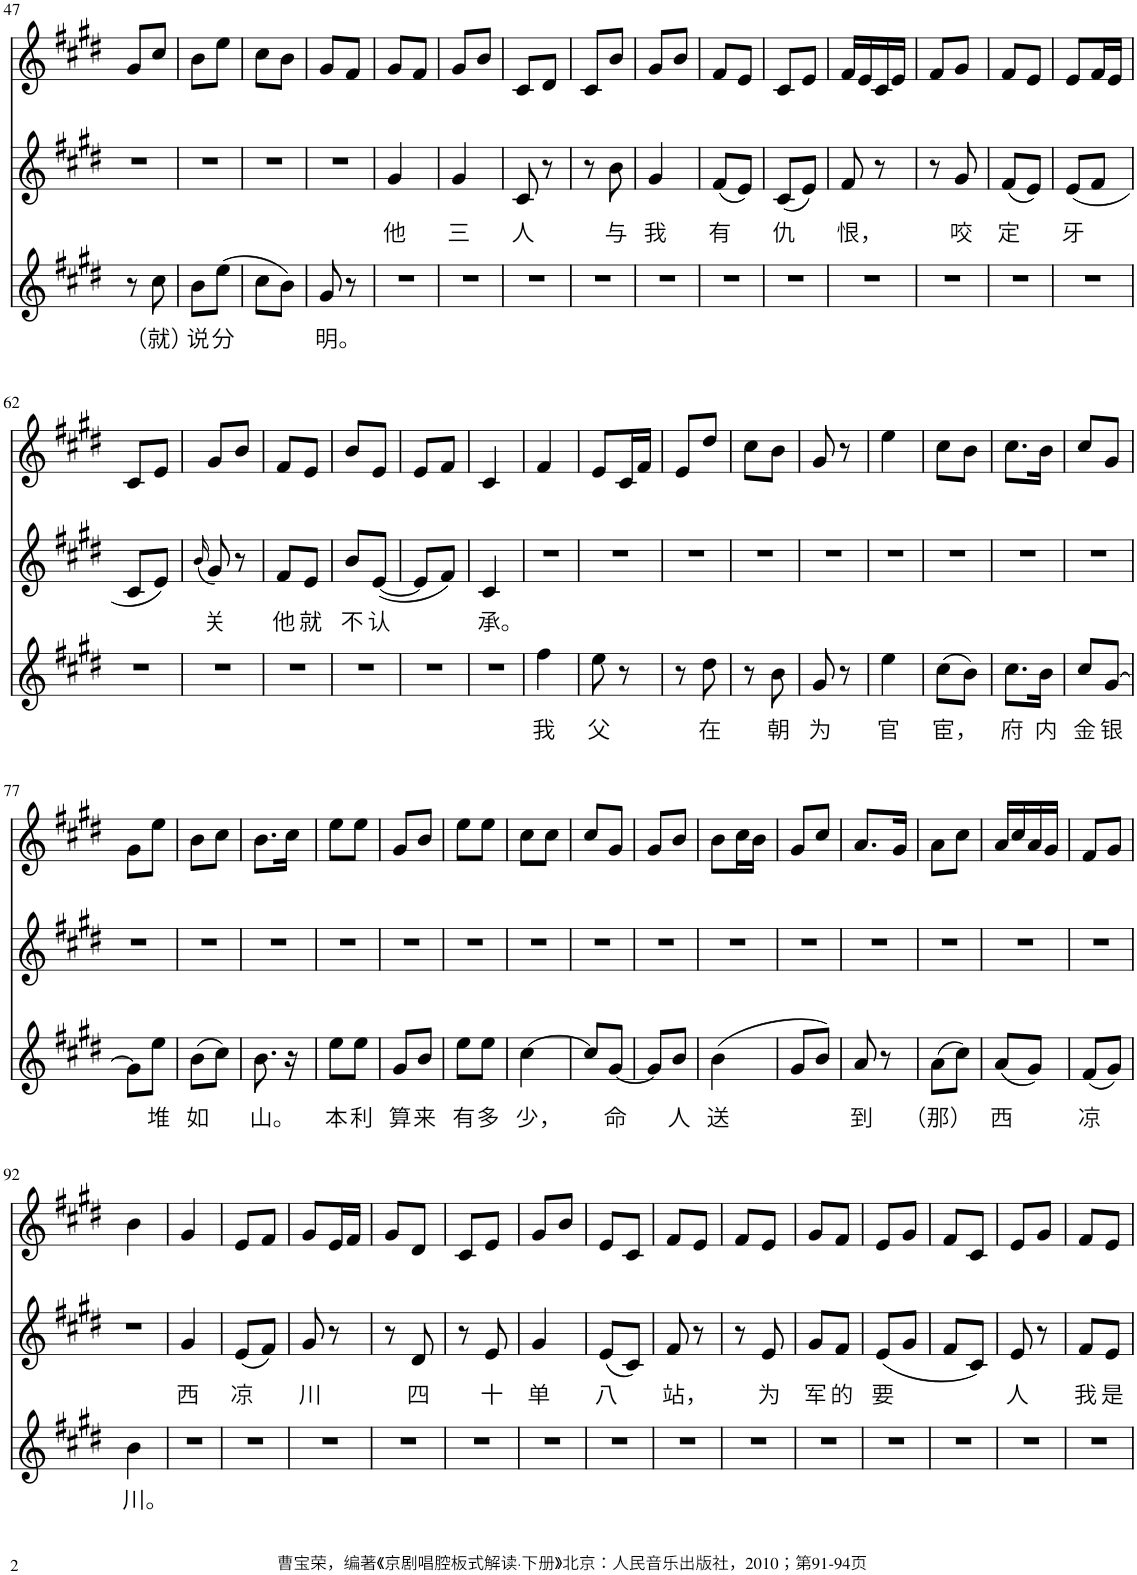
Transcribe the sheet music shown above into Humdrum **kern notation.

**kern	**text	**kern	**text	**kern
*part3	*part3	*part2	*part2	*part1
*staff3	*staff3	*staff2	*staff2	*staff1
*I"Piano	*	*I"Piano	*	*I"Piano
*I'Pno	*	*I'Pno	*	*I'Pno
!!LO:PB:g=z
*clefG2	*	*clefG2	*	*clefG2
*k[f#c#g#d#]	*	*k[f#c#g#d#]	*	*k[f#c#g#d#]
*M1/4	*	*M1/4	*	*M1/4
=47	=47	=47	=47	=47
8r	.	4r	.	8g#/L
!	!LO:LY:b	!	!	!
8cc#\	（就）	.	.	8cc#/J
=48	=48	=48	=48	=48
!	!LO:LY:b	!	!	!
8b\L	说	4r	.	8b\L
!	!LO:LY:b	!	!	!
(8ee\J	分	.	.	8ee\J
=49	=49	=49	=49	=49
8cc#\L	.	4r	.	8cc#\L
8b\J)	.	.	.	8b\J
=50	=50	=50	=50	=50
!	!LO:LY:b	!	!	!
8g#/	明。	4r	.	8g#/L
8r	.	.	.	8f#/J
=51	=51	=51	=51	=51
!	!	!	!LO:LY:b	!
4r	.	4g#/	他	8g#/L
.	.	.	.	8f#/J
=52	=52	=52	=52	=52
!	!	!	!LO:LY:b	!
4r	.	4g#/	三	8g#/L
.	.	.	.	8b/J
=53	=53	=53	=53	=53
!	!	!	!LO:LY:b	!
4r	.	8c#/	人	8c#/L
.	.	8r	.	8d#/J
=54	=54	=54	=54	=54
4r	.	8r	.	8c#/L
!	!	!	!LO:LY:b	!
.	.	8b\	与	8b/J
=55	=55	=55	=55	=55
!	!	!	!LO:LY:b	!
4r	.	4g#/	我	8g#/L
.	.	.	.	8b/J
=56	=56	=56	=56	=56
!	!	!	!LO:LY:b	!
4r	.	(8f#/L	有	8f#/L
.	.	8e/J)	.	8e/J
=57	=57	=57	=57	=57
!	!	!	!LO:LY:b	!
4r	.	(8c#/L	仇	8c#/L
.	.	8e/J)	.	8e/J
=58	=58	=58	=58	=58
!	!	!	!LO:LY:b	!
4r	.	8f#/	恨，	16f#/LL
.	.	.	.	16e/
.	.	8r	.	16c#/
.	.	.	.	16e/JJ
=59	=59	=59	=59	=59
4r	.	8r	.	8f#/L
!	!	!	!LO:LY:b	!
.	.	8g#/	咬	8g#/J
=60	=60	=60	=60	=60
!	!	!	!LO:LY:b	!
4r	.	(8f#/L	定	8f#/L
.	.	8e/J)	.	8e/J
=61	=61	=61	=61	=61
!	!	!	!LO:LY:b	!
4r	.	(8e/L	牙	8e/L
.	.	8f#/J	.	16f#/L
.	.	.	.	16e/JJ
!!LO:LB:g=z
=62	=62	=62	=62	=62
4r	.	8c#/L	.	8c#/L
.	.	8e/J)	.	8e/J
=63	=63	=63	=63	=63
.	.	(16qb/	.	.
!	!	!	!LO:LY:b	!
4r	.	8g#/)	关	8g#/L
.	.	8r	.	8b/J
=64	=64	=64	=64	=64
!	!	!	!LO:LY:b	!
4r	.	8f#/L	他	8f#/L
!	!	!	!LO:LY:b	!
.	.	8e/J	就	8e/J
=65	=65	=65	=65	=65
!	!	!	!LO:LY:b	!
4r	.	8b/L	不	8b/L
!	!	!	!LO:LY:b	!
.	.	([8e/J	认	8e/J
=66	=66	=66	=66	=66
4r	.	8e/L]	.	8e/L
.	.	8f#/J)	.	8f#/J
=67	=67	=67	=67	=67
!	!	!	!LO:LY:b	!
4r	.	4c#/	承。	4c#/
=68	=68	=68	=68	=68
!	!LO:LY:b	!	!	!
4ff#\	我	4r	.	4f#/
=69	=69	=69	=69	=69
!	!LO:LY:b	!	!	!
8ee\	父	4r	.	8e/L
8r	.	.	.	16c#/L
.	.	.	.	16f#/JJ
=70	=70	=70	=70	=70
8r	.	4r	.	8e/L
!	!LO:LY:b	!	!	!
8dd#\	在	.	.	8dd#/J
=71	=71	=71	=71	=71
8r	.	4r	.	8cc#\L
!	!LO:LY:b	!	!	!
8b\	朝	.	.	8b\J
=72	=72	=72	=72	=72
!	!LO:LY:b	!	!	!
8g#/	为	4r	.	8g#/
8r	.	.	.	8r
=73	=73	=73	=73	=73
!	!LO:LY:b	!	!	!
4ee\	官	4r	.	4ee\
=74	=74	=74	=74	=74
!	!LO:LY:b	!	!	!
(8cc#\L	宦，	4r	.	8cc#\L
8b\J)	.	.	.	8b\J
=75	=75	=75	=75	=75
!	!LO:LY:b	!	!	!
8.cc#\L	府	4r	.	8.cc#\L
!	!LO:LY:b	!	!	!
16b\Jk	内	.	.	16b\Jk
=76	=76	=76	=76	=76
!	!LO:LY:b	!	!	!
8cc#/L	金	4r	.	8cc#/L
!	!LO:LY:b	!	!	!
[8g#/J	银	.	.	8g#/J
!!LO:LB:g=z
=77	=77	=77	=77	=77
8g#\L]	.	4r	.	8g#\L
!	!LO:LY:b	!	!	!
8ee\J	堆	.	.	8ee\J
=78	=78	=78	=78	=78
!	!LO:LY:b	!	!	!
(8b\L	如	4r	.	8b\L
8cc#\J)	.	.	.	8cc#\J
=79	=79	=79	=79	=79
!	!LO:LY:b	!	!	!
8.b\	山。	4r	.	8.b\L
16r	.	.	.	16cc#\Jk
=80	=80	=80	=80	=80
!	!LO:LY:b	!	!	!
8ee\L	本	4r	.	8ee\L
!	!LO:LY:b	!	!	!
8ee\J	利	.	.	8ee\J
=81	=81	=81	=81	=81
!	!LO:LY:b	!	!	!
8g#/L	算	4r	.	8g#/L
!	!LO:LY:b	!	!	!
8b/J	来	.	.	8b/J
=82	=82	=82	=82	=82
!	!LO:LY:b	!	!	!
8ee\L	有	4r	.	8ee\L
!	!LO:LY:b	!	!	!
8ee\J	多	.	.	8ee\J
=83	=83	=83	=83	=83
!	!LO:LY:b	!	!	!
[4cc#\	少，	4r	.	8cc#\L
.	.	.	.	8cc#\J
=84	=84	=84	=84	=84
8cc#/L]	.	4r	.	8cc#/L
!	!LO:LY:b	!	!	!
[8g#/J	命	.	.	8g#/J
=85	=85	=85	=85	=85
8g#/L]	.	4r	.	8g#/L
!	!LO:LY:b	!	!	!
8b/J	人	.	.	8b/J
=86	=86	=86	=86	=86
!	!LO:LY:b	!	!	!
(4b\	送	4r	.	8b\L
.	.	.	.	16cc#\L
.	.	.	.	16b\JJ
=87	=87	=87	=87	=87
8g#/L	.	4r	.	8g#/L
8b/J)	.	.	.	8cc#/J
=88	=88	=88	=88	=88
!	!LO:LY:b	!	!	!
8a/	到	4r	.	8.a/L
8r	.	.	.	.
.	.	.	.	16g#/Jk
=89	=89	=89	=89	=89
!	!LO:LY:b	!	!	!
(8a\L	（那）	4r	.	8a\L
8cc#\J)	.	.	.	8cc#\J
=90	=90	=90	=90	=90
!	!LO:LY:b	!	!	!
(8a/L	西	4r	.	16a/LL
.	.	.	.	16cc#/
8g#/J)	.	.	.	16a/
.	.	.	.	16g#/JJ
=91	=91	=91	=91	=91
!	!LO:LY:b	!	!	!
(8f#/L	凉	4r	.	8f#/L
8g#/J)	.	.	.	8g#/J
!!LO:LB:g=z
=92	=92	=92	=92	=92
!	!LO:LY:b	!	!	!
4b\	川。	4r	.	4b\
=93	=93	=93	=93	=93
!	!	!	!LO:LY:b	!
4r	.	4g#/	西	4g#/
=94	=94	=94	=94	=94
!	!	!	!LO:LY:b	!
4r	.	(8e/L	凉	8e/L
.	.	8f#/J)	.	8f#/J
=95	=95	=95	=95	=95
!	!	!	!LO:LY:b	!
4r	.	8g#/	川	8g#/L
.	.	8r	.	16e/L
.	.	.	.	16f#/JJ
=96	=96	=96	=96	=96
4r	.	8r	.	8g#/L
!	!	!	!LO:LY:b	!
.	.	8d#/	四	8d#/J
=97	=97	=97	=97	=97
4r	.	8r	.	8c#/L
!	!	!	!LO:LY:b	!
.	.	8e/	十	8e/J
=98	=98	=98	=98	=98
!	!	!	!LO:LY:b	!
4r	.	4g#/	单	8g#/L
.	.	.	.	8b/J
=99	=99	=99	=99	=99
!	!	!	!LO:LY:b	!
4r	.	(8e/L	八	8e/L
.	.	8c#/J)	.	8c#/J
=100	=100	=100	=100	=100
!	!	!	!LO:LY:b	!
4r	.	8f#/	站，	8f#/L
.	.	8r	.	8e/J
=101	=101	=101	=101	=101
4r	.	8r	.	8f#/L
!	!	!	!LO:LY:b	!
.	.	8e/	为	8e/J
=102	=102	=102	=102	=102
!	!	!	!LO:LY:b	!
4r	.	8g#/L	军	8g#/L
!	!	!	!LO:LY:b	!
.	.	8f#/J	的	8f#/J
=103	=103	=103	=103	=103
!	!	!	!LO:LY:b	!
4r	.	(8e/L	要	8e/L
.	.	8g#/J	.	8g#/J
=104	=104	=104	=104	=104
4r	.	8f#/L	.	8f#/L
.	.	8c#/J)	.	8c#/J
=105	=105	=105	=105	=105
!	!	!	!LO:LY:b	!
4r	.	8e/	人	8e/L
.	.	8r	.	8g#/J
=106	=106	=106	=106	=106
!	!	!	!LO:LY:b	!
4r	.	8f#/L	我	8f#/L
!	!	!	!LO:LY:b	!
.	.	8e/J	是	8e/J
=	=	=	=	=
*-	*-	*-	*-	*-
